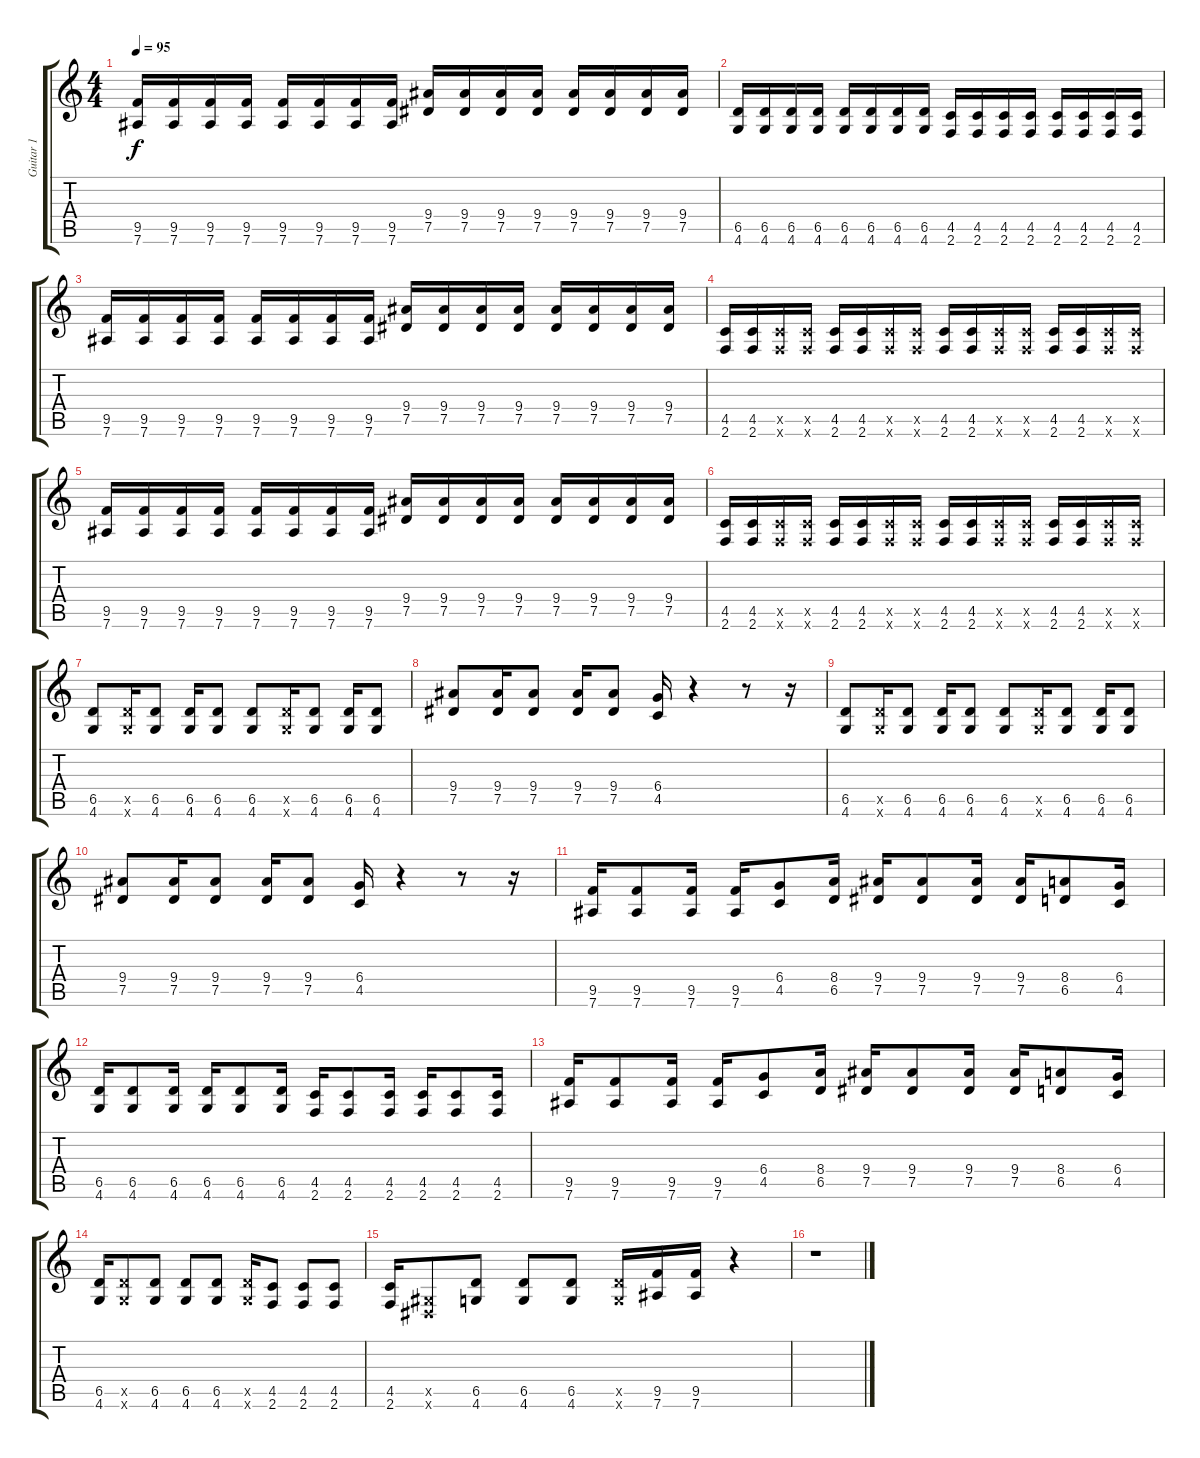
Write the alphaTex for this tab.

\track ("Guitar 1" "Guitar 1") {instrument distortionguitar}
\staff {score tabs}
\tuning (Eb4 Bb3 Gb3 Db3 Ab2 Eb2) {hide}
\ts (4 4)
\tempo 95
\clef g2
\ks c
(9.5 7.6).16{dy f} (9.5 7.6).16 (9.5 7.6).16 (9.5 7.6).16 (9.5 7.6).16 (9.5 7.6).16 (9.5 7.6).16 (9.5 7.6).16 (9.4 7.5).16 (9.4 7.5).16 (9.4 7.5).16 (9.4 7.5).16 (9.4 7.5).16 (9.4 7.5).16 (9.4 7.5).16 (9.4 7.5).16 |
(6.5 4.6).16 (6.5 4.6).16 (6.5 4.6).16 (6.5 4.6).16 (6.5 4.6).16 (6.5 4.6).16 (6.5 4.6).16 (6.5 4.6).16 (4.5 2.6).16 (4.5 2.6).16 (4.5 2.6).16 (4.5 2.6).16 (4.5 2.6).16 (4.5 2.6).16 (4.5 2.6).16 (4.5 2.6).16 |
(9.5 7.6).16 (9.5 7.6).16 (9.5 7.6).16 (9.5 7.6).16 (9.5 7.6).16 (9.5 7.6).16 (9.5 7.6).16 (9.5 7.6).16 (9.4 7.5).16 (9.4 7.5).16 (9.4 7.5).16 (9.4 7.5).16 (9.4 7.5).16 (9.4 7.5).16 (9.4 7.5).16 (9.4 7.5).16 |
(4.5 2.6).16 (4.5 2.6).16 (4.5{x} 2.6{x}).16 (4.5{x} 2.6{x}).16 (4.5 2.6).16 (4.5 2.6).16 (4.5{x} 2.6{x}).16 (4.5{x} 2.6{x}).16 (4.5 2.6).16 (4.5 2.6).16 (4.5{x} 2.6{x}).16 (4.5{x} 2.6{x}).16 (4.5 2.6).16 (4.5 2.6).16 (4.5{x} 2.6{x}).16 (4.5{x} 2.6{x}).16 |
(9.5 7.6).16 (9.5 7.6).16 (9.5 7.6).16 (9.5 7.6).16 (9.5 7.6).16 (9.5 7.6).16 (9.5 7.6).16 (9.5 7.6).16 (9.4 7.5).16 (9.4 7.5).16 (9.4 7.5).16 (9.4 7.5).16 (9.4 7.5).16 (9.4 7.5).16 (9.4 7.5).16 (9.4 7.5).16 |
(4.5 2.6).16 (4.5 2.6).16 (4.5{x} 2.6{x}).16 (4.5{x} 2.6{x}).16 (4.5 2.6).16 (4.5 2.6).16 (4.5{x} 2.6{x}).16 (4.5{x} 2.6{x}).16 (4.5 2.6).16 (4.5 2.6).16 (4.5{x} 2.6{x}).16 (4.5{x} 2.6{x}).16 (4.5 2.6).16 (4.5 2.6).16 (4.5{x} 2.6{x}).16 (4.5{x} 2.6{x}).16 |
(6.5 4.6).8 (6.5{x} 4.6{x}).16 (6.5 4.6).8 (6.5 4.6).16 (6.5 4.6).8 (6.5 4.6).8 (6.5{x} 4.6{x}).16 (6.5 4.6).8 (6.5 4.6).16 (6.5 4.6).8 |
(9.4 7.5).8 (9.4 7.5).16 (9.4 7.5).8 (9.4 7.5).16 (9.4 7.5).8 (6.4 4.5).16 r.4 r.8 r.16 |
(6.5 4.6).8 (6.5{x} 4.6{x}).16 (6.5 4.6).8 (6.5 4.6).16 (6.5 4.6).8 (6.5 4.6).8 (6.5{x} 4.6{x}).16 (6.5 4.6).8 (6.5 4.6).16 (6.5 4.6).8 |
(9.4 7.5).8 (9.4 7.5).16 (9.4 7.5).8 (9.4 7.5).16 (9.4 7.5).8 (6.4 4.5).16 r.4 r.8 r.16 |
(9.5 7.6).16 (9.5 7.6).8 (9.5 7.6).16 (9.5 7.6).16 (6.4 4.5).8 (8.4 6.5).16 (9.4 7.5).16 (9.4 7.5).8 (9.4 7.5).16 (9.4 7.5).16 (8.4 6.5).8 (6.4 4.5).16 |
(6.5 4.6).16 (6.5 4.6).8 (6.5 4.6).16 (6.5 4.6).16 (6.5 4.6).8 (6.5 4.6).16 (4.5 2.6).16 (4.5 2.6).8 (4.5 2.6).16 (4.5 2.6).16 (4.5 2.6).8 (4.5 2.6).16 |
(9.5 7.6).16 (9.5 7.6).8 (9.5 7.6).16 (9.5 7.6).16 (6.4 4.5).8 (8.4 6.5).16 (9.4 7.5).16 (9.4 7.5).8 (9.4 7.5).16 (9.4 7.5).16 (8.4 6.5).8 (6.4 4.5).16 |
(6.5 4.6).16 (6.5{x} 4.6{x}).8 (6.5 4.6).8 (6.5 4.6).8 (6.5 4.6).8 (6.5{x} 4.6{x}).16 (4.5 2.6).8 (4.5 2.6).8 (4.5 2.6).8 |
(4.5 2.6).16 (0.5{x} 0.6{x}).8 (6.5 4.6).8 (6.5 4.6).8 (6.5 4.6).8 (6.5{x} 4.6{x}).16 (9.5 7.6).16 (9.5 7.6).16 r.4 |
r.1
